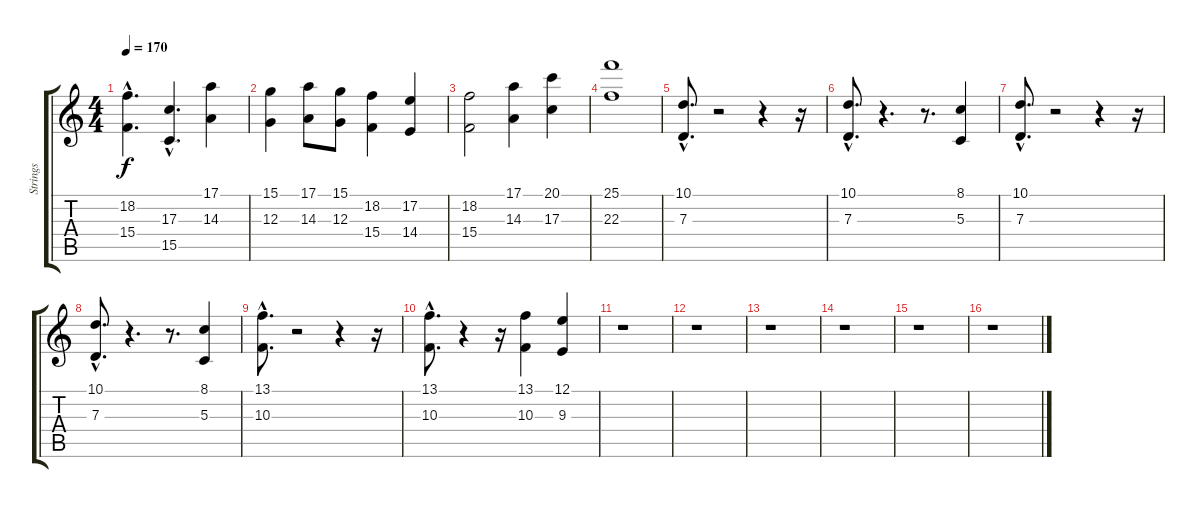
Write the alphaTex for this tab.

\track ("Strings" "Strings") {instrument stringensemble1}
\staff {score tabs}
\tuning (E4 B3 G3 D3 A2 E2) {hide}
\ts (4 4)
\tempo 170
\clef g2
\ks c
(18.2{hac} 15.4{hac}).4{d dy f} (17.3{hac} 15.5{hac}).4{d} (17.1 14.3).4 |
(15.1 12.3).4 (17.1 14.3).8 (15.1 12.3).8 (18.2 15.4).4 (17.2 14.4).4 |
(18.2 15.4).2 (17.1 14.3).4 (20.1 17.3).4 |
(25.1 22.3).1 |
\section ("" "")
(10.1{hac} 7.3{hac}).8{d} r.2 r.4 r.16 |
(10.1{hac} 7.3{hac}).8{d} r.4{d} r.8{d} (8.1 5.3).4 |
(10.1{hac} 7.3{hac}).8{d} r.2 r.4 r.16 |
(10.1{hac} 7.3{hac}).8{d} r.4{d} r.8{d} (8.1 5.3).4 |
(13.1{hac} 10.3{hac}).8{d} r.2 r.4 r.16 |
(13.1{hac} 10.3{hac}).8{d} r.4 r.16 (13.1 10.3).4 (12.1 9.3).4 |
r.1 |
r.1 |
r.1 |
r.1 |
r.1 |
r.1
